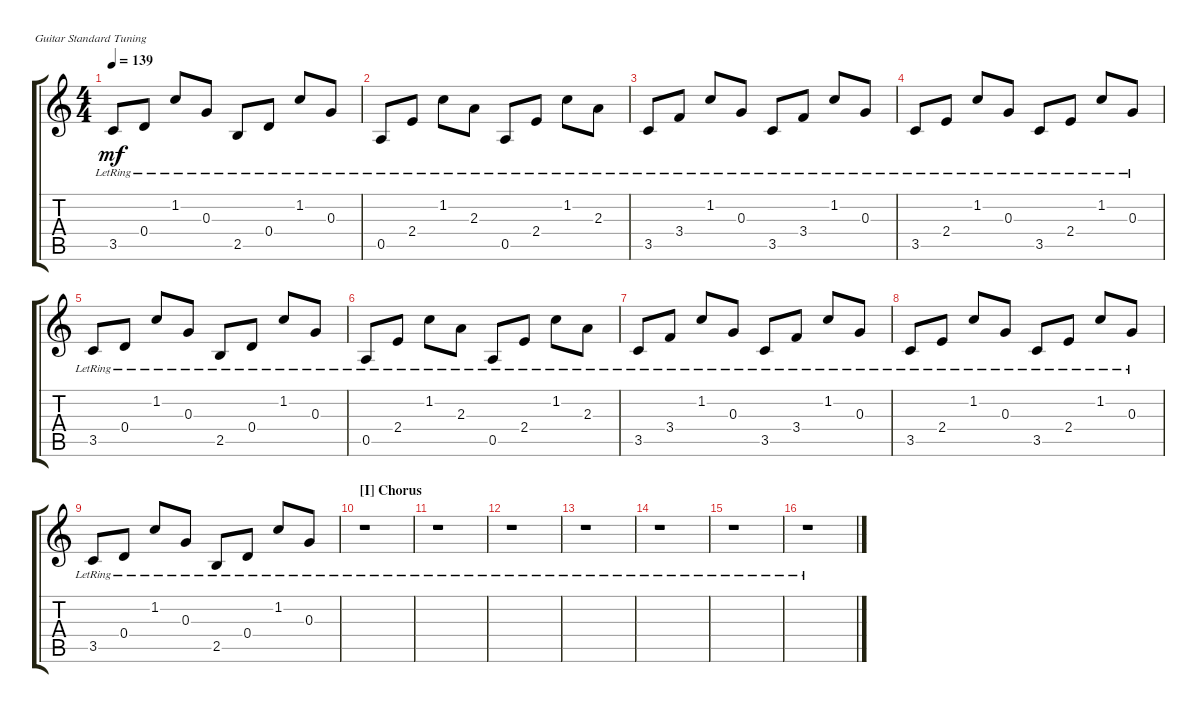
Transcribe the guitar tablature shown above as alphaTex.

\defaultSystemsLayout 4
\bracketExtendMode groupsimilarinstruments
\singleTrackTrackNamePolicy hidden
\multiTrackTrackNamePolicy hidden
\firstSystemTrackNameOrientation horizontal
\otherSystemsTrackNameOrientation horizontal
\track ("Bruce Dickinson" "S-Gt") {instrument acousticguitarsteel}
\staff {score tabs}
\tuning (E4 B3 G3 D3 A2 E2)
\ts (4 4)
\tempo 139
\clef g2
\scale
1.03909
\ks c
3.5{lr}.8{dy mf} 0.4{lr}.8 1.2{lr}.8 0.3{lr}.8 2.5{lr}.8 0.4{lr}.8 1.2{lr}.8 0.3{lr}.8 |
\scale
0.960908 0.5{lr}.8 2.4{lr}.8 1.2{lr}.8 2.3{lr}.8 0.5{lr}.8 2.4{lr}.8 1.2{lr}.8 2.3{lr}.8 |
\scale
1.03909 3.5{lr}.8 3.4{lr}.8 1.2{lr}.8 0.3{lr}.8 3.5{lr}.8 3.4{lr}.8 1.2{lr}.8 0.3{lr}.8 |
\scale
0.960908 3.5{lr}.8 2.4{lr}.8 1.2{lr}.8 0.3{lr}.8 3.5{lr}.8 2.4{lr}.8 1.2{lr}.8 0.3{lr}.8 |
\scale
1.03909 3.5{lr}.8 0.4{lr}.8 1.2{lr}.8 0.3{lr}.8 2.5{lr}.8 0.4{lr}.8 1.2{lr}.8 0.3{lr}.8 |
\scale
0.960908 0.5{lr}.8 2.4{lr}.8 1.2{lr}.8 2.3{lr}.8 0.5{lr}.8 2.4{lr}.8 1.2{lr}.8 2.3{lr}.8 |
\scale
1.03909 3.5{lr}.8 3.4{lr}.8 1.2{lr}.8 0.3{lr}.8 3.5{lr}.8 3.4{lr}.8 1.2{lr}.8 0.3{lr}.8 |
\scale
0.960908 3.5{lr}.8 2.4{lr}.8 1.2{lr}.8 0.3{lr}.8 3.5{lr}.8 2.4{lr}.8 1.2{lr}.8 0.3{lr}.8 |
\scale
1.03909 3.5{lr}.8 0.4{lr}.8 1.2{lr}.8 0.3{lr}.8 2.5{lr}.8 0.4{lr}.8 1.2{lr}.8 0.3{lr}.8 |
\section ("I" "Chorus")
\scale
0.960908 r.1 |
\scale
1.03909 r.1 |
\scale
0.960908 r.1 |
\scale
1.03909 r.1 |
\scale
0.960908 r.1 |
\scale
1.03909 r.1 |
\scale
0.960908 r.1
